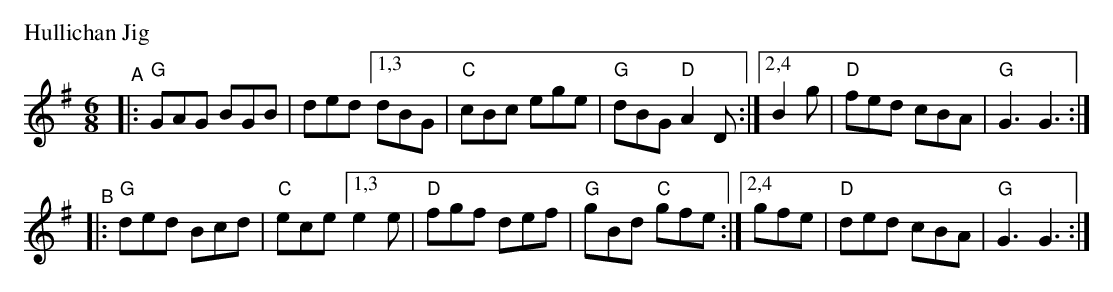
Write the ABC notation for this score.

X:1
M: 6/8
P: Hullichan Jig
K: G
"^A"|:\
"G"GAG BGB | ded [1,3 dBG | "C"cBc ege | "G"dBG "D"A2D \
               :|[2,4 B2g | "D"fed cBA | "G"G3 G3 :|
"^B"|:\
"G"ded Bcd | "C"ece [1,3 e2e | "D"fgf def | "G"gBd "C"gfe \
                  :|[2,4 gfe | "D"ded cBA | "G"G3 G3 :|
